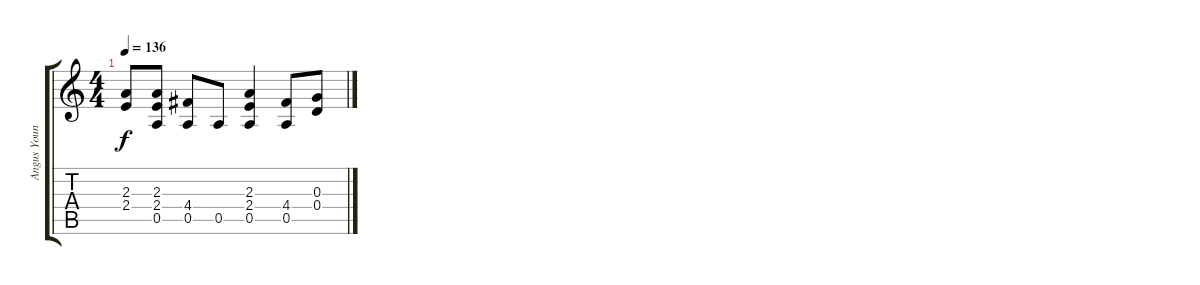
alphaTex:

\track ("Angus Young" "Angus Youn") {instrument distortionguitar}
\staff {score tabs}
\tuning (E4 B3 G3 D3 A2 E2) {hide}
\ts (4 4)
\tempo 136
\clef g2
\ks c
(2.3 2.4).8{dy f} (2.3 2.4 0.5).8 (4.4 0.5).8 0.5.8 (2.3 2.4 0.5).4 (4.4 0.5).8 (0.3 0.4).8
